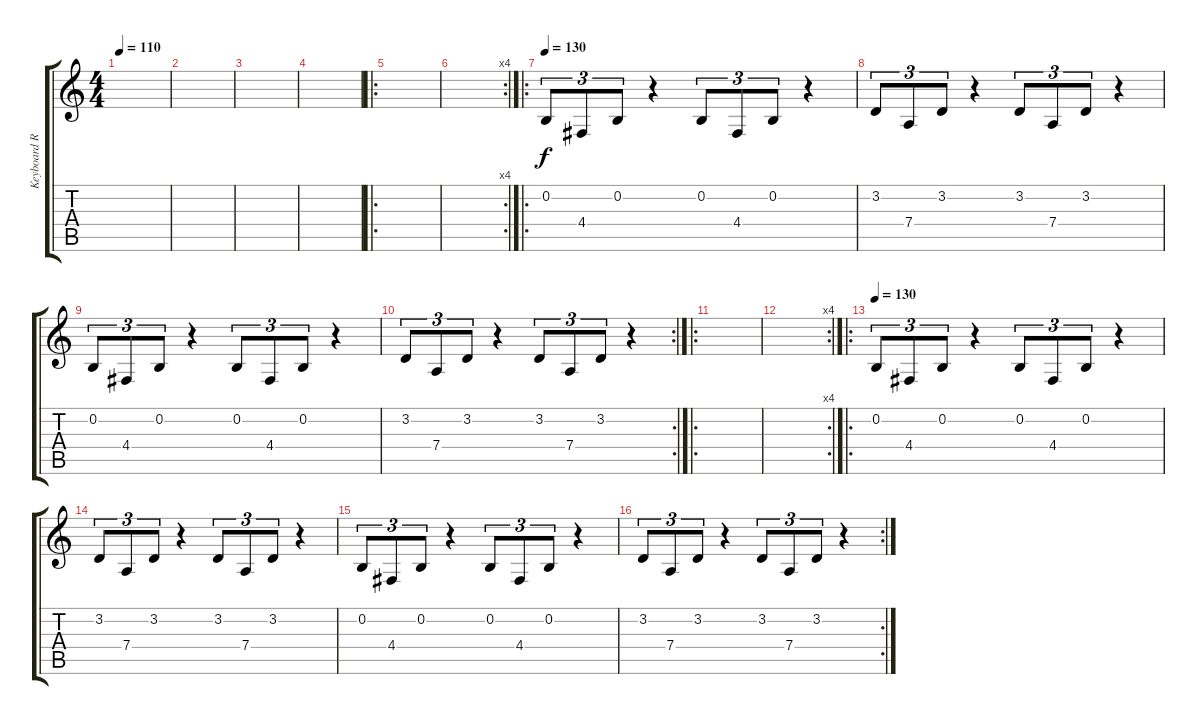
\track ("Keyboard Rythem" "Keyboard R") {instrument choiraahs}
\staff {score tabs}
\tuning (E4 B3 G3 D3 A2 E2) {hide}
\ts (4 4)
\tempo 110
\clef g2
\ks c
|
|
|
|
\ro
|
\rc 4
|
\ro
\tempo 130
0.2.8{tu (3 2) volume 16 instrument stringensemble1} 4.4.8{tu (3 2)} 0.2.8{tu (3 2)} r.4 0.2.8{tu (3 2)} 4.4.8{tu (3 2)} 0.2.8{tu (3 2)} r.4 |
3.2.8{tu (3 2)} 7.4.8{tu (3 2)} 3.2.8{tu (3 2)} r.4 3.2.8{tu (3 2)} 7.4.8{tu (3 2)} 3.2.8{tu (3 2)} r.4 |
0.2.8{tu (3 2)} 4.4.8{tu (3 2)} 0.2.8{tu (3 2)} r.4 0.2.8{tu (3 2)} 4.4.8{tu (3 2)} 0.2.8{tu (3 2)} r.4 |
\rc 2
3.2.8{tu (3 2)} 7.4.8{tu (3 2)} 3.2.8{tu (3 2)} r.4 3.2.8{tu (3 2)} 7.4.8{tu (3 2)} 3.2.8{tu (3 2)} r.4 |
\ro
|
\rc 4
|
\ro
\tempo 130
0.2.8{tu (3 2) volume 16 instrument stringensemble1} 4.4.8{tu (3 2)} 0.2.8{tu (3 2)} r.4 0.2.8{tu (3 2)} 4.4.8{tu (3 2)} 0.2.8{tu (3 2)} r.4 |
3.2.8{tu (3 2)} 7.4.8{tu (3 2)} 3.2.8{tu (3 2)} r.4 3.2.8{tu (3 2)} 7.4.8{tu (3 2)} 3.2.8{tu (3 2)} r.4 |
0.2.8{tu (3 2)} 4.4.8{tu (3 2)} 0.2.8{tu (3 2)} r.4 0.2.8{tu (3 2)} 4.4.8{tu (3 2)} 0.2.8{tu (3 2)} r.4 |
\rc 2
3.2.8{tu (3 2)} 7.4.8{tu (3 2)} 3.2.8{tu (3 2)} r.4 3.2.8{tu (3 2)} 7.4.8{tu (3 2)} 3.2.8{tu (3 2)} r.4
